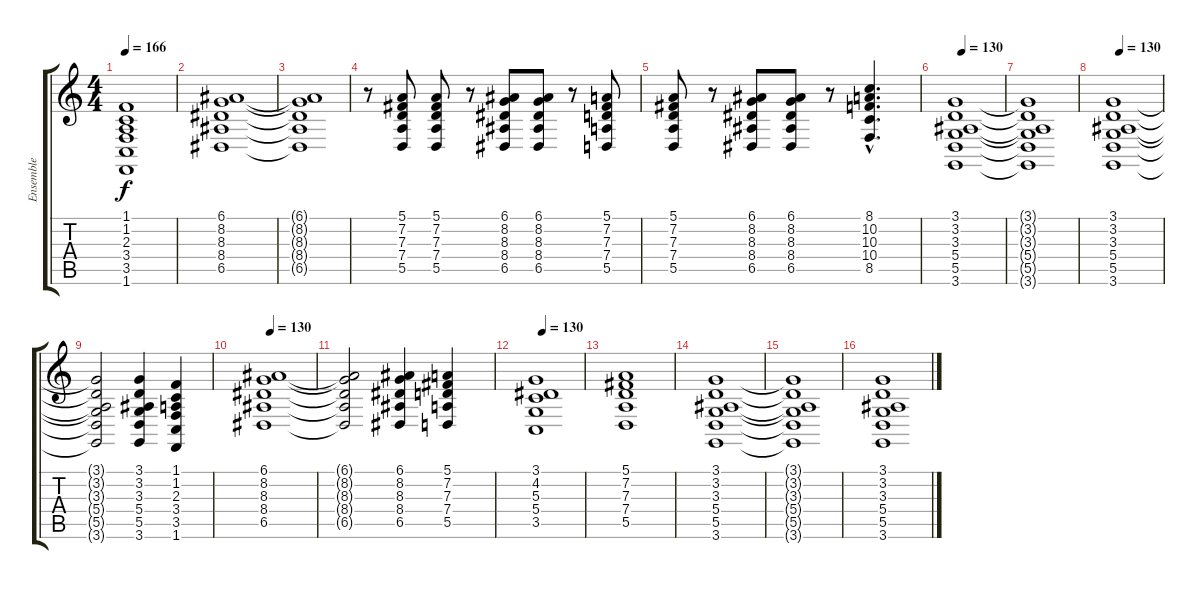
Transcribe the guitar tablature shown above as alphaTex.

\track ("Ensemble" "Ensemble") {instrument stringensemble1}
\staff {score tabs}
\tuning (E4 B3 G3 D3 A2 E2) {hide}
\ts (4 4)
\tempo 166
\clef g2
\ks c
(1.1{t} 1.2{t} 2.3{t} 3.4{t} 3.5{t} 1.6{t}).1{dy f} |
(6.1 8.2 8.3 8.4 6.5).1 |
(6.1{t} 8.2{t} 8.3{t} 8.4{t} 6.5{t}).1 |
r.8 (5.1 7.2 7.3 7.4 5.5).8 (5.1 7.2 7.3 7.4 5.5).8 r.8 (6.1 8.2 8.3 8.4 6.5).8 (6.1 8.2 8.3 8.4 6.5).8 r.8 (5.1 7.2 7.3 7.4 5.5).8 |
(5.1 7.2 7.3 7.4 5.5).8 r.8 (6.1 8.2 8.3 8.4 6.5).8 (6.1 8.2 8.3 8.4 6.5).8 r.8 (8.1{hac} 10.2{hac} 10.3{hac} 10.4{hac} 8.5{hac}).4{d} |
\section ("" "")
\tempo 130
(3.1 3.2 3.3 5.4 5.5 3.6).1 |
(3.1{t} 3.2{t} 3.3{t} 5.4{t} 5.5{t} 3.6{t}).1 |
\tempo 130
(3.1 3.2 3.3 5.4 5.5 3.6).1 |
(3.1{t} 3.2{t} 3.3{t} 5.4{t} 5.5{t} 3.6{t}).2 (3.1 3.2 3.3 5.4 5.5 3.6).4 (1.1 1.2 2.3 3.4 3.5 1.6).4 |
\tempo 130
(6.1 8.2 8.3 8.4 6.5).1 |
(6.1{t} 8.2{t} 8.3{t} 8.4{t} 6.5{t}).2 (6.1 8.2 8.3 8.4 6.5).4 (5.1 7.2 7.3 7.4 5.5).4 |
\tempo 130
(3.1 4.2 5.3 5.4 3.5).1 |
(5.1 7.2 7.3 7.4 5.5).1 |
\section ("" "")
(3.1 3.2 3.3 5.4 5.5 3.6).1 |
(3.1{t} 3.2{t} 3.3{t} 5.4{t} 5.5{t} 3.6{t}).1 |
(3.1 3.2 3.3 5.4 5.5 3.6).1
